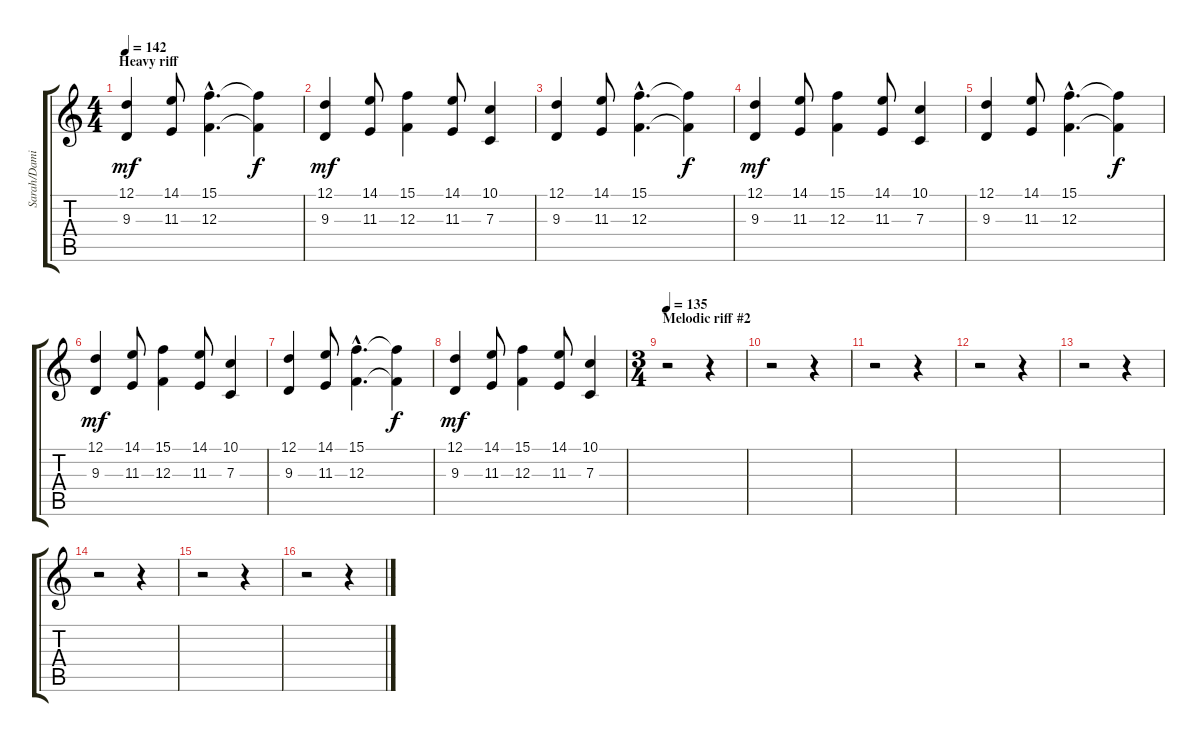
\track ("Sarah/Damien (Choir/Keyb)" "Sarah/Dami") {instrument pad4choir}
\staff {score tabs}
\tuning (D4 A3 F3 C3 G2 D2) {hide}
\ts (4 4)
\section ("" "Heavy riff")
\tempo 142
\clef g2
\ks c
(12.1 9.3).4{dy mf} (14.1 11.3).8 (15.1{hac} 12.3{hac}).4{d} (15.1{t} 12.3{t}).4{dy f} |
(12.1 9.3).4{dy mf} (14.1 11.3).8 (15.1 12.3).4 (14.1 11.3).8 (10.1 7.3).4 |
(12.1 9.3).4 (14.1 11.3).8 (15.1{hac} 12.3{hac}).4{d} (15.1{t} 12.3{t}).4{dy f} |
(12.1 9.3).4{dy mf} (14.1 11.3).8 (15.1 12.3).4 (14.1 11.3).8 (10.1 7.3).4 |
(12.1 9.3).4 (14.1 11.3).8 (15.1{hac} 12.3{hac}).4{d} (15.1{t} 12.3{t}).4{dy f} |
(12.1 9.3).4{dy mf} (14.1 11.3).8 (15.1 12.3).4 (14.1 11.3).8 (10.1 7.3).4 |
(12.1 9.3).4 (14.1 11.3).8 (15.1{hac} 12.3{hac}).4{d} (15.1{t} 12.3{t}).4{dy f} |
(12.1 9.3).4{dy mf} (14.1 11.3).8 (15.1 12.3).4 (14.1 11.3).8 (10.1 7.3).4 |
\ts (3 4)
\section ("" "Melodic riff #2")
\tempo 135
r.2 r.4 |
r.2 r.4 |
r.2 r.4 |
r.2 r.4 |
r.2 r.4 |
r.2 r.4 |
r.2 r.4 |
r.2 r.4
